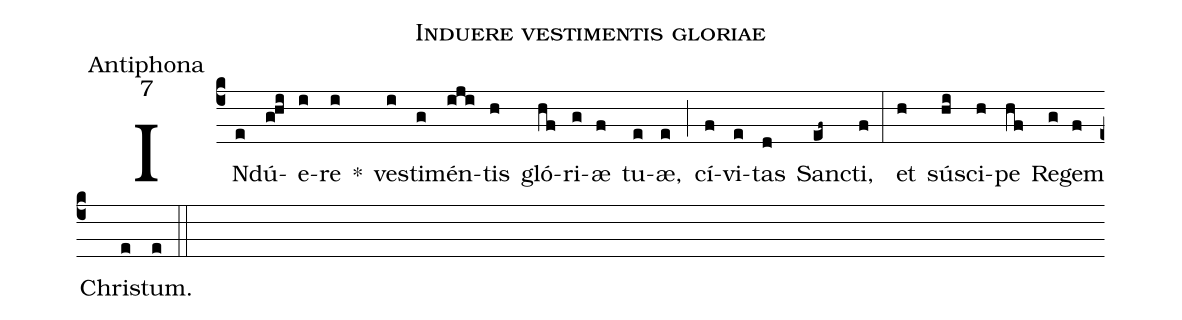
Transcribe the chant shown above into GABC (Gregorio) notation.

name:Induere vestimentis gloriae;
office-part:Antiphona;
mode:7;
%%
(c4)IN(e)dú(g!hi)e(i)re(i) *() ves(i)ti(g)mén(iji)tis(h) gló(hf)ri(g)æ(f) tu(e)æ,(e) (;) cí(f)vi(e)tas(d) San(ef~)cti,(f) (:) et(h) sús(hi)ci(h)pe(hf) Re(g)gem(f) Chri(e)stum.(e) (::)
